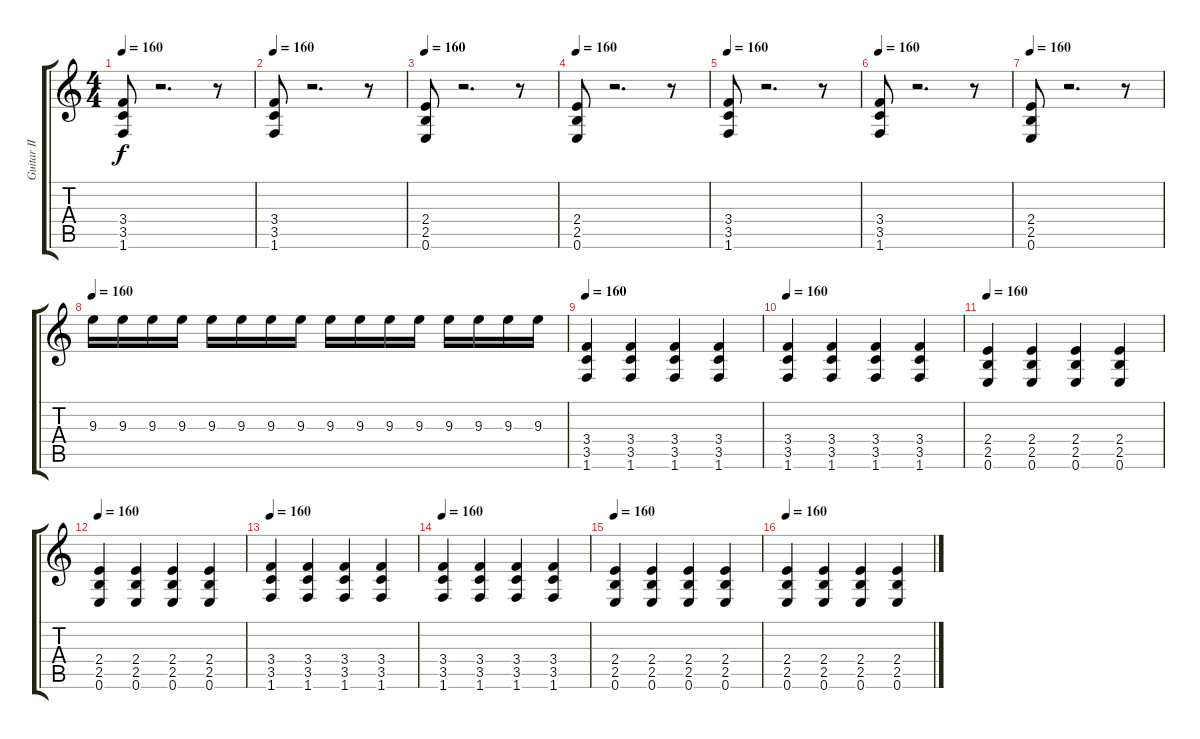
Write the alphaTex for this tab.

\track ("Guitar II" "Guitar II") {instrument distortionguitar}
\staff {score tabs}
\tuning (E4 B3 G3 D3 A2 E2) {hide}
\ts (4 4)
\tempo 160
\clef g2
\ks c
(3.4 3.5 1.6).8{dy f} r.2{d} r.8 |
\tempo 160
(3.4 3.5 1.6).8 r.2{d} r.8 |
\tempo 160
(2.4 2.5 0.6).8 r.2{d} r.8 |
\tempo 160
(2.4 2.5 0.6).8 r.2{d} r.8 |
\tempo 160
(3.4 3.5 1.6).8 r.2{d} r.8 |
\tempo 160
(3.4 3.5 1.6).8 r.2{d} r.8 |
\tempo 160
(2.4 2.5 0.6).8 r.2{d} r.8 |
\tempo 160
9.3.16 9.3.16 9.3.16 9.3.16 9.3.16 9.3.16 9.3.16 9.3.16 9.3.16 9.3.16 9.3.16 9.3.16 9.3.16 9.3.16 9.3.16 9.3.16 |
\tempo 160
(3.4 3.5 1.6).4 (3.4 3.5 1.6).4 (3.4 3.5 1.6).4 (3.4 3.5 1.6).4 |
\tempo 160
(3.4 3.5 1.6).4 (3.4 3.5 1.6).4 (3.4 3.5 1.6).4 (3.4 3.5 1.6).4 |
\tempo 160
(2.4 2.5 0.6).4 (2.4 2.5 0.6).4 (2.4 2.5 0.6).4 (2.4 2.5 0.6).4 |
\tempo 160
(2.4 2.5 0.6).4 (2.4 2.5 0.6).4 (2.4 2.5 0.6).4 (2.4 2.5 0.6).4 |
\tempo 160
(3.4 3.5 1.6).4 (3.4 3.5 1.6).4 (3.4 3.5 1.6).4 (3.4 3.5 1.6).4 |
\tempo 160
(3.4 3.5 1.6).4 (3.4 3.5 1.6).4 (3.4 3.5 1.6).4 (3.4 3.5 1.6).4 |
\tempo 160
(2.4 2.5 0.6).4 (2.4 2.5 0.6).4 (2.4 2.5 0.6).4 (2.4 2.5 0.6).4 |
\tempo 160
(2.4 2.5 0.6).4 (2.4 2.5 0.6).4 (2.4 2.5 0.6).4 (2.4 2.5 0.6).4
